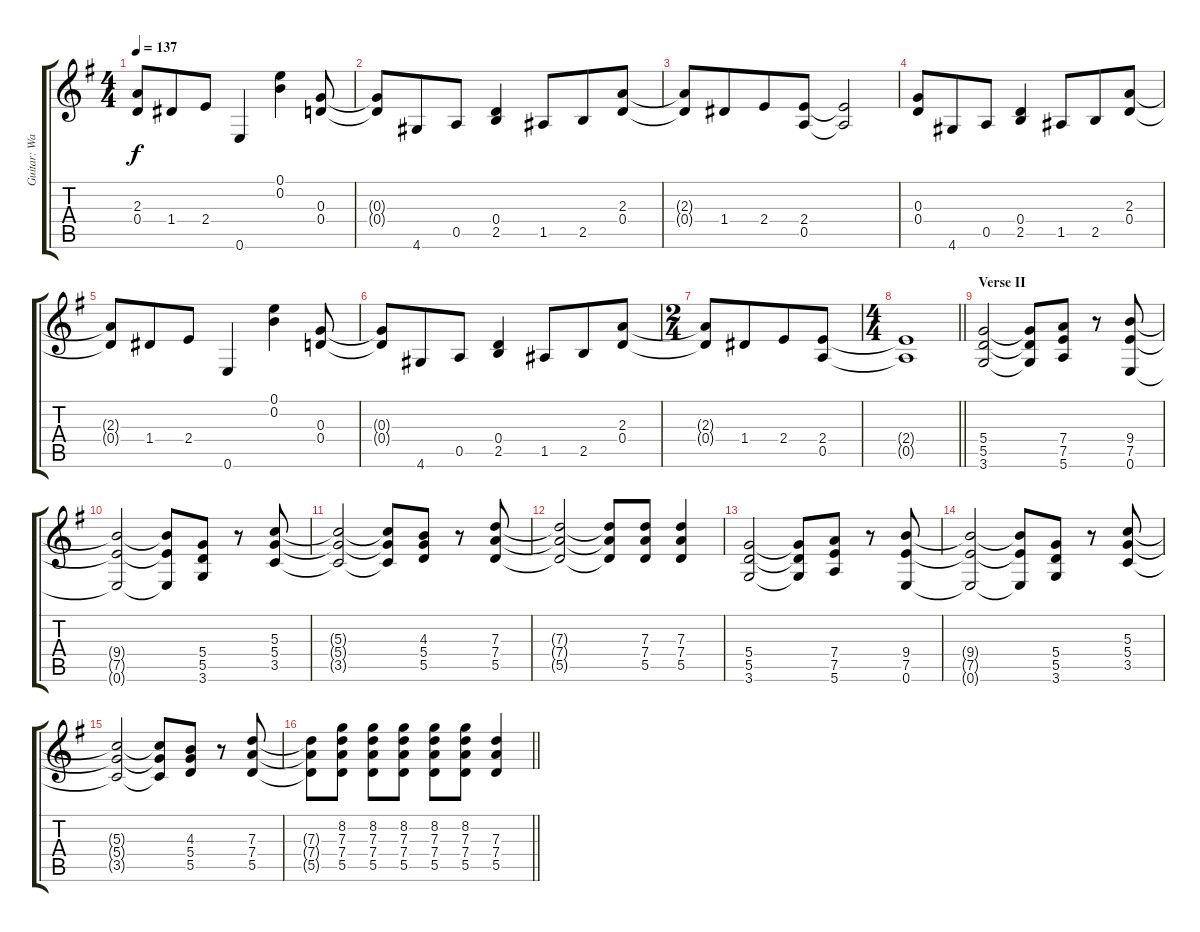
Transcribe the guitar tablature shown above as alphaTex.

\track ("Guitar: Warren" "Guitar: Wa") {instrument distortionguitar}
\staff {score tabs}
\tuning (E4 B3 G3 D3 A2 E2) {hide}
\ts (4 4)
\tempo 137
\clef g2
\ks g
(2.3{t} 0.4{t}).8{dy f} 1.4.8{beam merge} 2.4.8 0.6.4 (0.1 0.2).4 (0.3 0.4).8 |
(0.3{t} 0.4{t}).8 4.6.8{beam merge} 0.5.8 (0.4 2.5).4 1.5.8{beam merge} 2.5.8 (2.3 0.4).8 |
(2.3{t} 0.4{t}).8 1.4.8{beam merge} 2.4.8 (2.4 0.5).8 (2.4{t} 0.5{t}).2 |
(0.3 0.4).8 4.6.8{beam merge} 0.5.8 (0.4 2.5).4 1.5.8{beam merge} 2.5.8 (2.3 0.4).8 |
(2.3{t} 0.4{t}).8 1.4.8{beam merge} 2.4.8 0.6.4 (0.1 0.2).4 (0.3 0.4).8 |
(0.3{t} 0.4{t}).8 4.6.8{beam merge} 0.5.8 (0.4 2.5).4 1.5.8{beam merge} 2.5.8 (2.3 0.4).8 |
\ts (2 4)
(2.3{t} 0.4{t}).8 1.4.8{beam merge} 2.4.8 (2.4 0.5).8 |
\ts (4 4)
\barLineRight lightlight
(2.4{t} 0.5{t}).1 |
\section ("" "Verse II")
(5.4 5.5 3.6).2 (5.4{t} 5.5{t} 3.6{t}).8 (7.4 7.5 5.6).8 r.8 (9.4 7.5 0.6).8 |
(9.4{t} 7.5{t} 0.6{t}).2 (9.4{t} 7.5{t} 0.6{t}).8 (5.4 5.5 3.6).8 r.8 (5.3 5.4 3.5).8 |
(5.3{t} 5.4{t} 3.5{t}).2 (5.3{t} 5.4{t} 3.5{t}).8 (4.3 5.4 5.5).8 r.8 (7.3 7.4 5.5).8 |
(7.3{t} 7.4{t} 5.5{t}).2 (7.3{t} 7.4{t} 5.5{t}).8 (7.3 7.4 5.5).8 (7.3 7.4 5.5).4 |
(5.4 5.5 3.6).2 (5.4{t} 5.5{t} 3.6{t}).8 (7.4 7.5 5.6).8 r.8 (9.4 7.5 0.6).8 |
(9.4{t} 7.5{t} 0.6{t}).2 (9.4{t} 7.5{t} 0.6{t}).8 (5.4 5.5 3.6).8 r.8 (5.3 5.4 3.5).8 |
(5.3{t} 5.4{t} 3.5{t}).2 (5.3{t} 5.4{t} 3.5{t}).8 (4.3 5.4 5.5).8 r.8 (7.3 7.4 5.5).8 |
\barLineRight lightlight
(7.3{t} 7.4{t} 5.5{t}).8 (8.2 7.3 7.4 5.5).8 (8.2 7.3 7.4 5.5).8 (8.2 7.3 7.4 5.5).8 (8.2 7.3 7.4 5.5).8 (8.2 7.3 7.4 5.5).8 (7.3 7.4 5.5).4
